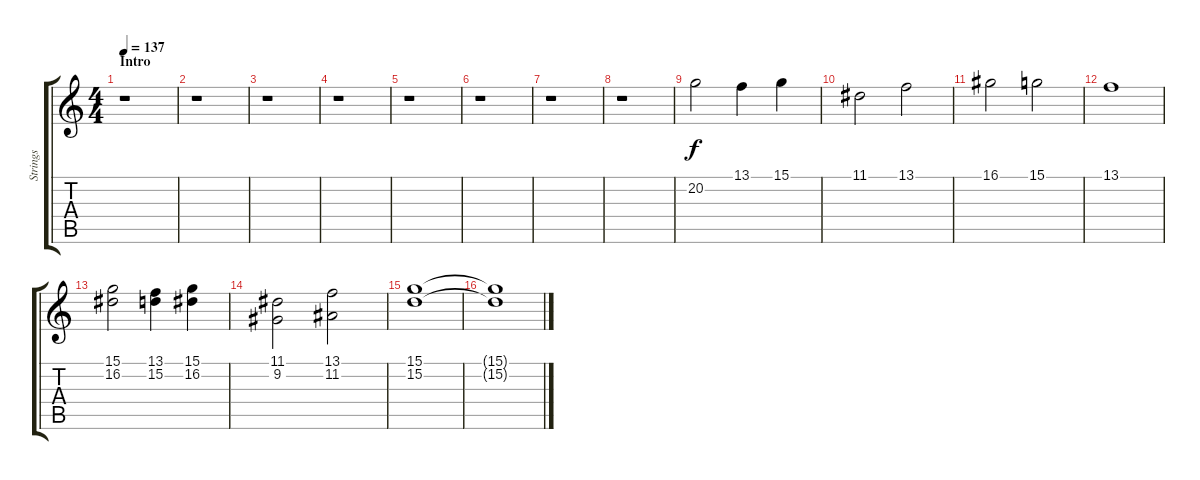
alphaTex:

\track ("Strings " "Strings ") {instrument stringensemble1}
\staff {score tabs}
\tuning (E4 B3 G3 D3 A2 E2) {hide}
\ts (4 4)
\section ("" "Intro ")
\tempo 137
\clef g2
\ks c
r.1{dy f instrument stringensemble1} |
r.1 |
r.1 |
r.1 |
r.1 |
r.1 |
r.1 |
r.1 |
20.2.2 13.1.4 15.1.4 |
11.1.2 13.1.2 |
16.1.2 15.1.2 |
13.1.1 |
(15.1 16.2).2 (13.1 15.2).4 (15.1 16.2).4 |
(11.1 9.2).2 (13.1 11.2).2 |
(15.1 15.2).1 |
(15.1{t} 15.2{t}).1
